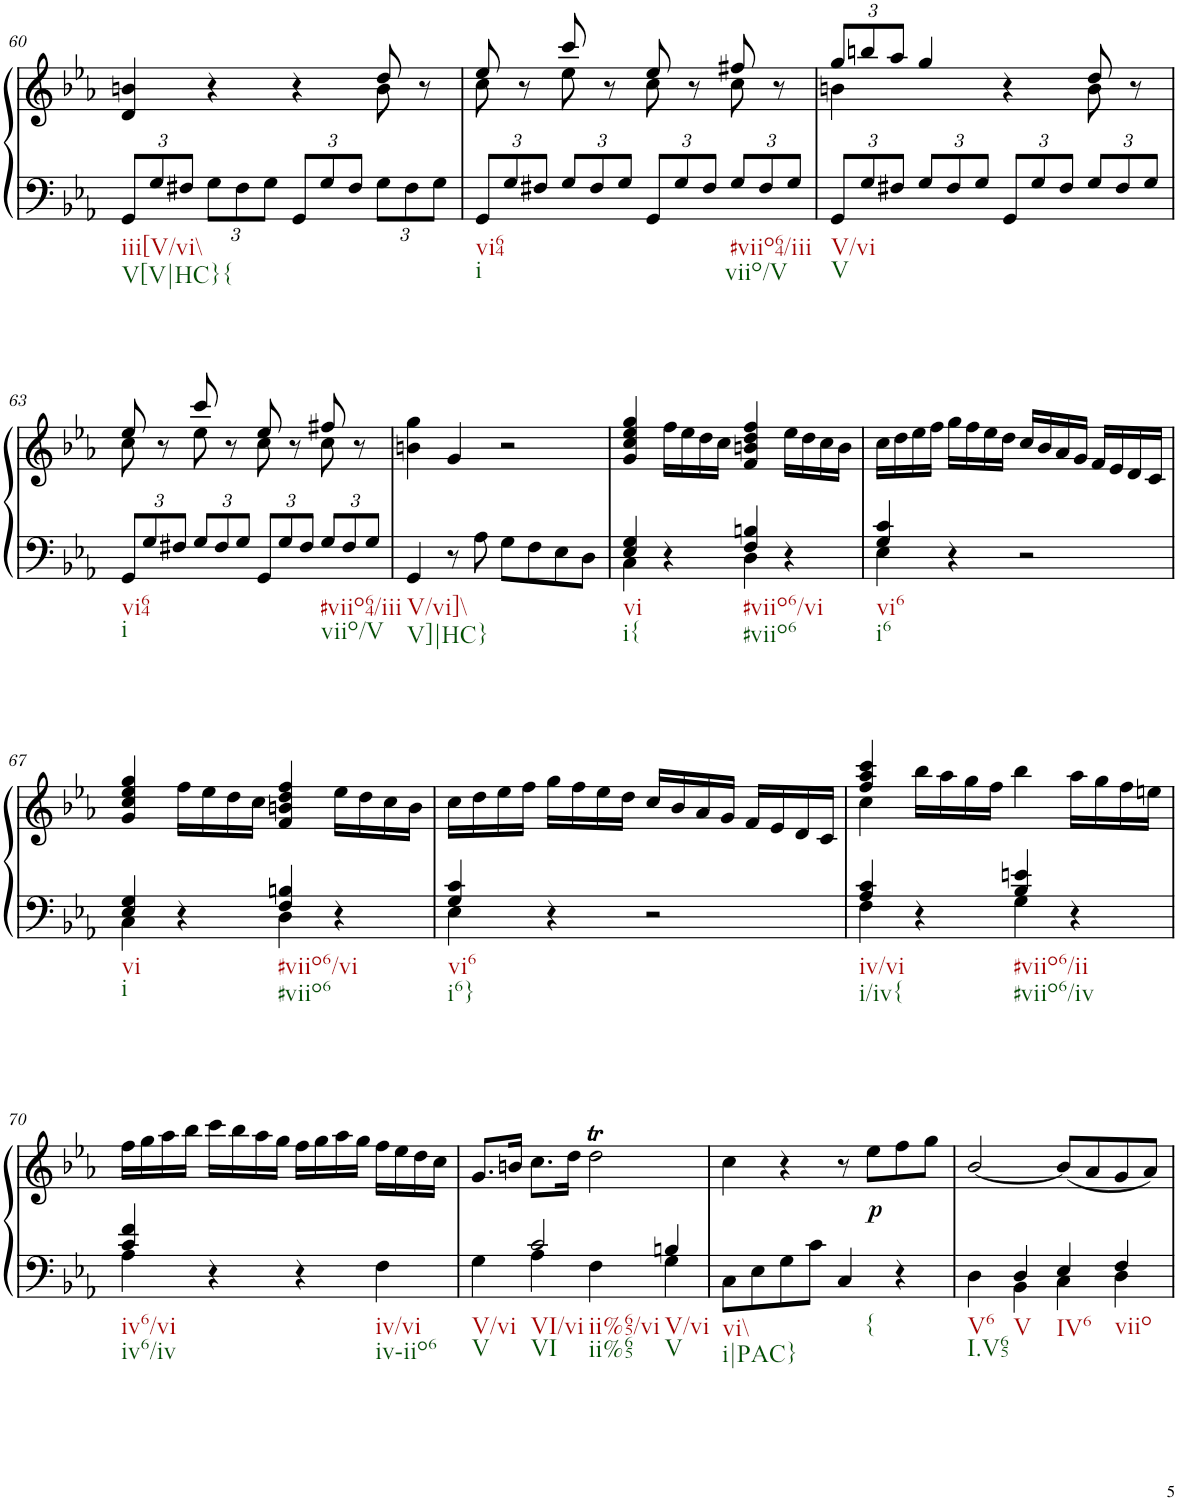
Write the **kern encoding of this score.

**kern	**kern	**dynam
*part1	*part1	*part1
*staff2	*staff1	*staff1/2
*I"Piano	*	*
*I'Pno.	*	*
!!LO:PB:g=z
*clefF4	*clefG2	*
*k[b-e-a-]	*k[b-e-a-]	*
*M4/4	*M4/4	*
*met(c)	*met(c)	*
*Xbrackettup	*	*
=60	=60	=60
*	*^	*
!LO:TX:b:t=iii[V/vi\\	!	!	!
!LO:TX:b:t=V[V|HC}{	!	!	!
12GG/L	4d/ 4bn/	2.ryy	.
12G/	.	.	.
12F#X/J	.	.	.
12G\L	4r	.	.
12F#\	.	.	.
12G\J	.	.	.
12GG/L	4r	.	.
12G/	.	.	.
12F#/J	.	.	.
12G\L	8dd/	8b\	.
12F#\	.	.	.
.	8r	8ryy	.
12G\J	.	.	.
=61	=61	=61	=61
!LO:TX:b:t=vi64	!	!	!
!LO:TX:b:t=i	!	!	!
12GG/L	8ee-/	8cc\	.
12G/	.	.	.
.	8r	8ryy	.
12F#X/J	.	.	.
12G/L	8ccc/	8ee-\	.
12F#/	.	.	.
.	8r	8ryy	.
12G/J	.	.	.
12GG/L	8ee-/	8cc\	.
12G/	.	.	.
.	8r	8ryy	.
12F#/J	.	.	.
!LO:TX:b:t=#viio64/iii	!	!	!
!LO:TX:b:t=viio/V	!	!	!
12G/L	8ff#X/	8cc\	.
12F#/	.	.	.
.	8r	8ryy	.
12G/J	.	.	.
=62	=62	=62	=62
*	*Xbrackettup	*	*
!LO:TX:b:t=V/vi	!	!	!
!LO:TX:b:t=V	!	!	!
12GG/L	12gg/L	4bn\	.
12G/	12bbn/	.	.
12F#X/J	12aa-/J	.	.
12G/L	4gg/	2ryy	.
12F#/	.	.	.
12G/J	.	.	.
12GG/L	4r	.	.
12G/	.	.	.
12F#/J	.	.	.
12G/L	8dd/	8b\	.
12F#/	.	.	.
.	8r	8ryy	.
12G/J	.	.	.
!!LO:LB:g=z	!!
=63	=63	=63	=63
!LO:TX:b:t=vi64	!	!	!
!LO:TX:b:t=i	!	!	!
12GG/L	8ee-/	8cc\	.
12G/	.	.	.
.	8r	8ryy	.
12F#X/J	.	.	.
12G/L	8ccc/	8ee-\	.
12F#/	.	.	.
.	8r	8ryy	.
12G/J	.	.	.
12GG/L	8ee-/	8cc\	.
12G/	.	.	.
.	8r	8ryy	.
12F#/J	.	.	.
!LO:TX:b:t=#viio64/iii	!	!	!
!LO:TX:b:t=viio/V	!	!	!
12G/L	8ff#X/	8cc\	.
12F#/	.	.	.
.	8r	8ryy	.
12G/J	.	.	.
*	*v	*v	*
=64	=64	=64
!LO:TX:b:t=V/vi]\\	!	!
!LO:TX:b:t=V]|HC}	!	!
4GG/	4bn\ 4gg\	.
8r	4g/	.
8A-\	.	.
8G\L	2r	.
8F\	.	.
8E-\	.	.
8D\J	.	.
=65	=65	=65
*^	*	*
!LO:TX:b:t=vi	!	!	!
!LO:TX:b:t=i{	!	!	!
4E-/ 4G/	4C\	4g/ 4cc/ 4ee-/ 4gg/	.
4r	4ryy	16ff\LL	.
.	.	16ee-\	.
.	.	16dd\	.
.	.	16cc\JJ	.
!LO:TX:b:t=#viio6/vi	!	!	!
!LO:TX:b:t=#viio6	!	!	!
4F/ 4Bn/	4D\	4f/ 4bn/ 4dd/ 4ff/	.
4r	4ryy	16ee-\LL	.
.	.	16dd\	.
.	.	16cc\	.
.	.	16b\JJ	.
=66	=66	=66	=66
!LO:TX:b:t=vi6	!	!	!
!LO:TX:b:t=i6	!	!	!
4G/ 4c/	4E-\	16cc\LL	.
.	.	16dd\	.
.	.	16ee-\	.
.	.	16ff\JJ	.
4r	2.ryy	16gg\LL	.
.	.	16ff\	.
.	.	16ee-\	.
.	.	16dd\JJ	.
2r	.	16cc/LL	.
.	.	16b-/	.
.	.	16a-/	.
.	.	16g/JJ	.
.	.	16f/LL	.
.	.	16e-/	.
.	.	16d/	.
.	.	16c/JJ	.
!!LO:LB:g=z
=67	=67	=67	=67
!LO:TX:b:t=vi	!	!	!
!LO:TX:b:t=i	!	!	!
4E-/ 4G/	4C\	4g/ 4cc/ 4ee-/ 4gg/	.
4r	4ryy	16ff\LL	.
.	.	16ee-\	.
.	.	16dd\	.
.	.	16cc\JJ	.
!LO:TX:b:t=#viio6/vi	!	!	!
!LO:TX:b:t=#viio6	!	!	!
4F/ 4Bn/	4D\	4f/ 4bn/ 4dd/ 4ff/	.
4r	4ryy	16ee-\LL	.
.	.	16dd\	.
.	.	16cc\	.
.	.	16b\JJ	.
=68	=68	=68	=68
!LO:TX:b:t=vi6	!	!	!
!LO:TX:b:t=i6}	!	!	!
4G/ 4c/	4E-\	16cc\LL	.
.	.	16dd\	.
.	.	16ee-\	.
.	.	16ff\JJ	.
4r	2.ryy	16gg\LL	.
.	.	16ff\	.
.	.	16ee-\	.
.	.	16dd\JJ	.
2r	.	16cc/LL	.
.	.	16b-/	.
.	.	16a-/	.
.	.	16g/JJ	.
.	.	16f/LL	.
.	.	16e-/	.
.	.	16d/	.
.	.	16c/JJ	.
=69	=69	=69	=69
*	*	*^	*
!LO:TX:b:t=iv/vi	!	!	!	!
!LO:TX:b:t=i/iv{	!	!	!	!
4A-/ 4c/	4F\	4ff/ 4aa-/ 4ccc/	4cc\	.
4r	4ryy	16bb-\LL	2.ryy	.
.	.	16aa-\	.	.
.	.	16gg\	.	.
.	.	16ff\JJ	.	.
!LO:TX:b:t=#viio6/ii	!	!	!	!
!LO:TX:b:t=#viio6/iv	!	!	!	!
4B-/ 4en/	4G\	4bb-\	.	.
4r	4ryy	16aa-\LL	.	.
.	.	16gg\	.	.
.	.	16ff\	.	.
.	.	16een\JJ	.	.
*	*	*v	*v	*
!!LO:LB:g=z
=70	=70	=70	=70
!LO:TX:b:t=iv6/vi	!	!	!
!LO:TX:b:t=iv6/iv	!	!	!
4c/ 4f/	4A-\	16ff\LL	.
.	.	16gg\	.
.	.	16aa-\	.
.	.	16bb-\JJ	.
4r	2.ryy	16ccc\LL	.
.	.	16bb-\	.
.	.	16aa-\	.
.	.	16gg\JJ	.
4r	.	16ff\LL	.
.	.	16gg\	.
.	.	16aa-\	.
.	.	16gg\JJ	.
!LO:TX:b:t=iv/vi	!	!	!
!LO:TX:b:t=iv-iio6	!	!	!
4F\	.	16ff\LL	.
.	.	16ee-\	.
.	.	16dd\	.
.	.	16cc\JJ	.
=71	=71	=71	=71
!LO:TX:b:t=V/vi	!	!	!
!LO:TX:b:t=V	!	!	!
4G\	4ryy	8.g/L	.
.	.	16bn/Jk	.
!LO:TX:b:t=VI/vi	!	!	!
!LO:TX:b:t=VI	!	!	!
4A-\	2c/	8.cc\L	.
.	.	16dd\Jk	.
!LO:TX:b:t=ii%65/vi	!	!	!
!LO:TX:b:t=ii%65	!	!	!
4F\	.	2ddt\	.
!LO:TX:b:t=V/vi	!	!	!
!LO:TX:b:t=V	!	!	!
4G\	4Bn/	.	.
=72	=72	=72	=72
!LO:TX:b:t=vi\\	!	!	!
!LO:TX:b:t=i|PAC}	!	!	!
*v	*v	*	*
8C\L	4cc\	.
8E-\	.	.
8G\	4r	.
8c\J	.	.
!LO:TX:b:t={	!	!
4C/	8r	.
!	!	!LO:DY:b
.	8ee-\L	p
4r	8ff\	.
.	8gg\J	.
=73	=73	=73
*^	*	*
!LO:TX:b:t=V6	!	!	!
!LO:TX:b:t=I.V65	!	!	!
4D\	4ryy	[2b-/	.
!LO:TX:b:t=V	!	!	!
4D/	4BB-\	.	.
!LO:TX:b:t=IV6	!	!	!
4E-/	4C\	(8b-/L]	.
.	.	8a-/	.
!LO:TX:b:t=viio	!	!	!
4F/	4D\	8g/	.
.	.	8a-/J)	.
*v	*v	*	*
=	=	=
*-	*-	*-
